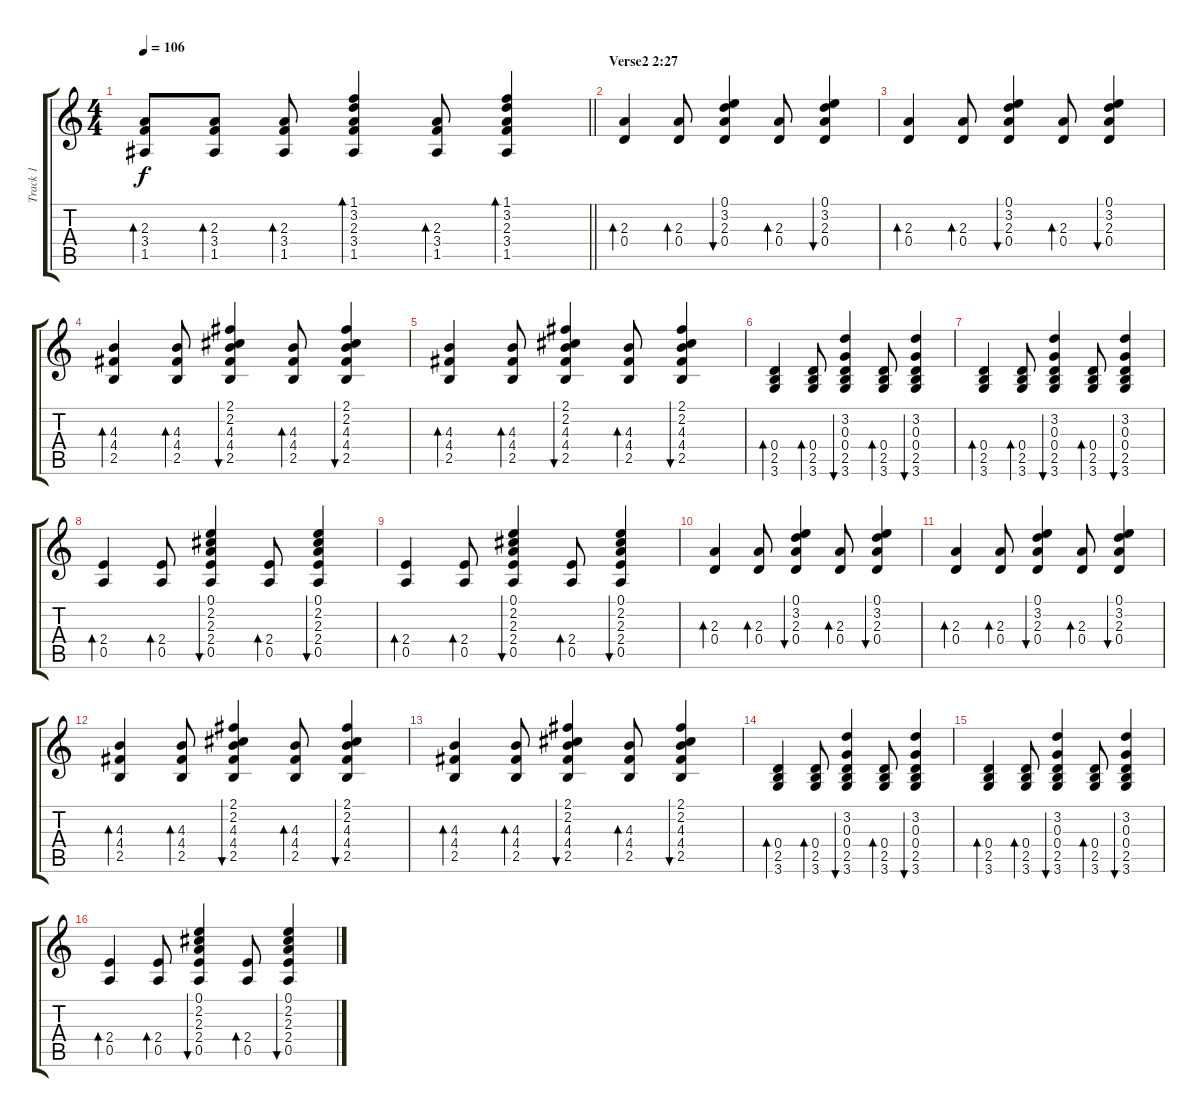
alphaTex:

\track ("Track 1" "Track 1") {instrument acousticguitarsteel}
\staff {score tabs}
\tuning (E4 B3 G3 D3 A2 E2) {hide}
\ts (4 4)
\tempo 106
\clef g2
\barLineRight lightlight
\ks c
(2.3 3.4 1.5).8{bd 120 dy f} (2.3 3.4 1.5).8{bd 120} (2.3 3.4 1.5).8{bd 120} (1.1 3.2 2.3 3.4 1.5).4{bd 120} (2.3 3.4 1.5).8{bd 120} (1.1 3.2 2.3 3.4 1.5).4{bd 120} |
\section ("" "Verse2 2:27")
(2.3 0.4).4{bd 120} (2.3 0.4).8{bd 120} (0.1 3.2 2.3 0.4).4{bu 120} (2.3 0.4).8{bd 120} (0.1 3.2 2.3 0.4).4{bu 120} |
(2.3 0.4).4{bd 120} (2.3 0.4).8{bd 120} (0.1 3.2 2.3 0.4).4{bu 120} (2.3 0.4).8{bd 120} (0.1 3.2 2.3 0.4).4{bu 120} |
(4.3 4.4 2.5).4{bd 120} (4.3 4.4 2.5).8{bd 120} (2.1 2.2 4.3 4.4 2.5).4{bu 120} (4.3 4.4 2.5).8{bd 120} (2.1 2.2 4.3 4.4 2.5).4{bu 120} |
(4.3 4.4 2.5).4{bd 120} (4.3 4.4 2.5).8{bd 120} (2.1 2.2 4.3 4.4 2.5).4{bu 120} (4.3 4.4 2.5).8{bd 120} (2.1 2.2 4.3 4.4 2.5).4{bu 120} |
(0.4 2.5 3.6).4{bd 120} (0.4 2.5 3.6).8{bd 120} (3.2 0.3 0.4 2.5 3.6).4{bu 120} (0.4 2.5 3.6).8{bd 120} (3.2 0.3 0.4 2.5 3.6).4{bu 120} |
(0.4 2.5 3.6).4{bd 120} (0.4 2.5 3.6).8{bd 120} (3.2 0.3 0.4 2.5 3.6).4{bu 120} (0.4 2.5 3.6).8{bd 120} (3.2 0.3 0.4 2.5 3.6).4{bu 120} |
(2.4 0.5).4{bd 120} (2.4 0.5).8{bd 120} (0.1 2.2 2.3 2.4 0.5).4{bu 120} (2.4 0.5).8{bd 120} (0.1 2.2 2.3 2.4 0.5).4{bu 120} |
(2.4 0.5).4{bd 120} (2.4 0.5).8{bd 120} (0.1 2.2 2.3 2.4 0.5).4{bu 120} (2.4 0.5).8{bd 120} (0.1 2.2 2.3 2.4 0.5).4{bu 120} |
(2.3 0.4).4{bd 120} (2.3 0.4).8{bd 120} (0.1 3.2 2.3 0.4).4{bu 120} (2.3 0.4).8{bd 120} (0.1 3.2 2.3 0.4).4{bu 120} |
(2.3 0.4).4{bd 120} (2.3 0.4).8{bd 120} (0.1 3.2 2.3 0.4).4{bu 120} (2.3 0.4).8{bd 120} (0.1 3.2 2.3 0.4).4{bu 120} |
(4.3 4.4 2.5).4{bd 120} (4.3 4.4 2.5).8{bd 120} (2.1 2.2 4.3 4.4 2.5).4{bu 120} (4.3 4.4 2.5).8{bd 120} (2.1 2.2 4.3 4.4 2.5).4{bu 120} |
(4.3 4.4 2.5).4{bd 120} (4.3 4.4 2.5).8{bd 120} (2.1 2.2 4.3 4.4 2.5).4{bu 120} (4.3 4.4 2.5).8{bd 120} (2.1 2.2 4.3 4.4 2.5).4{bu 120} |
(0.4 2.5 3.6).4{bd 120} (0.4 2.5 3.6).8{bd 120} (3.2 0.3 0.4 2.5 3.6).4{bu 120} (0.4 2.5 3.6).8{bd 120} (3.2 0.3 0.4 2.5 3.6).4{bu 120} |
(0.4 2.5 3.6).4{bd 120} (0.4 2.5 3.6).8{bd 120} (3.2 0.3 0.4 2.5 3.6).4{bu 120} (0.4 2.5 3.6).8{bd 120} (3.2 0.3 0.4 2.5 3.6).4{bu 120} |
(2.4 0.5).4{bd 120} (2.4 0.5).8{bd 120} (0.1 2.2 2.3 2.4 0.5).4{bu 120} (2.4 0.5).8{bd 120} (0.1 2.2 2.3 2.4 0.5).4{bu 120}
